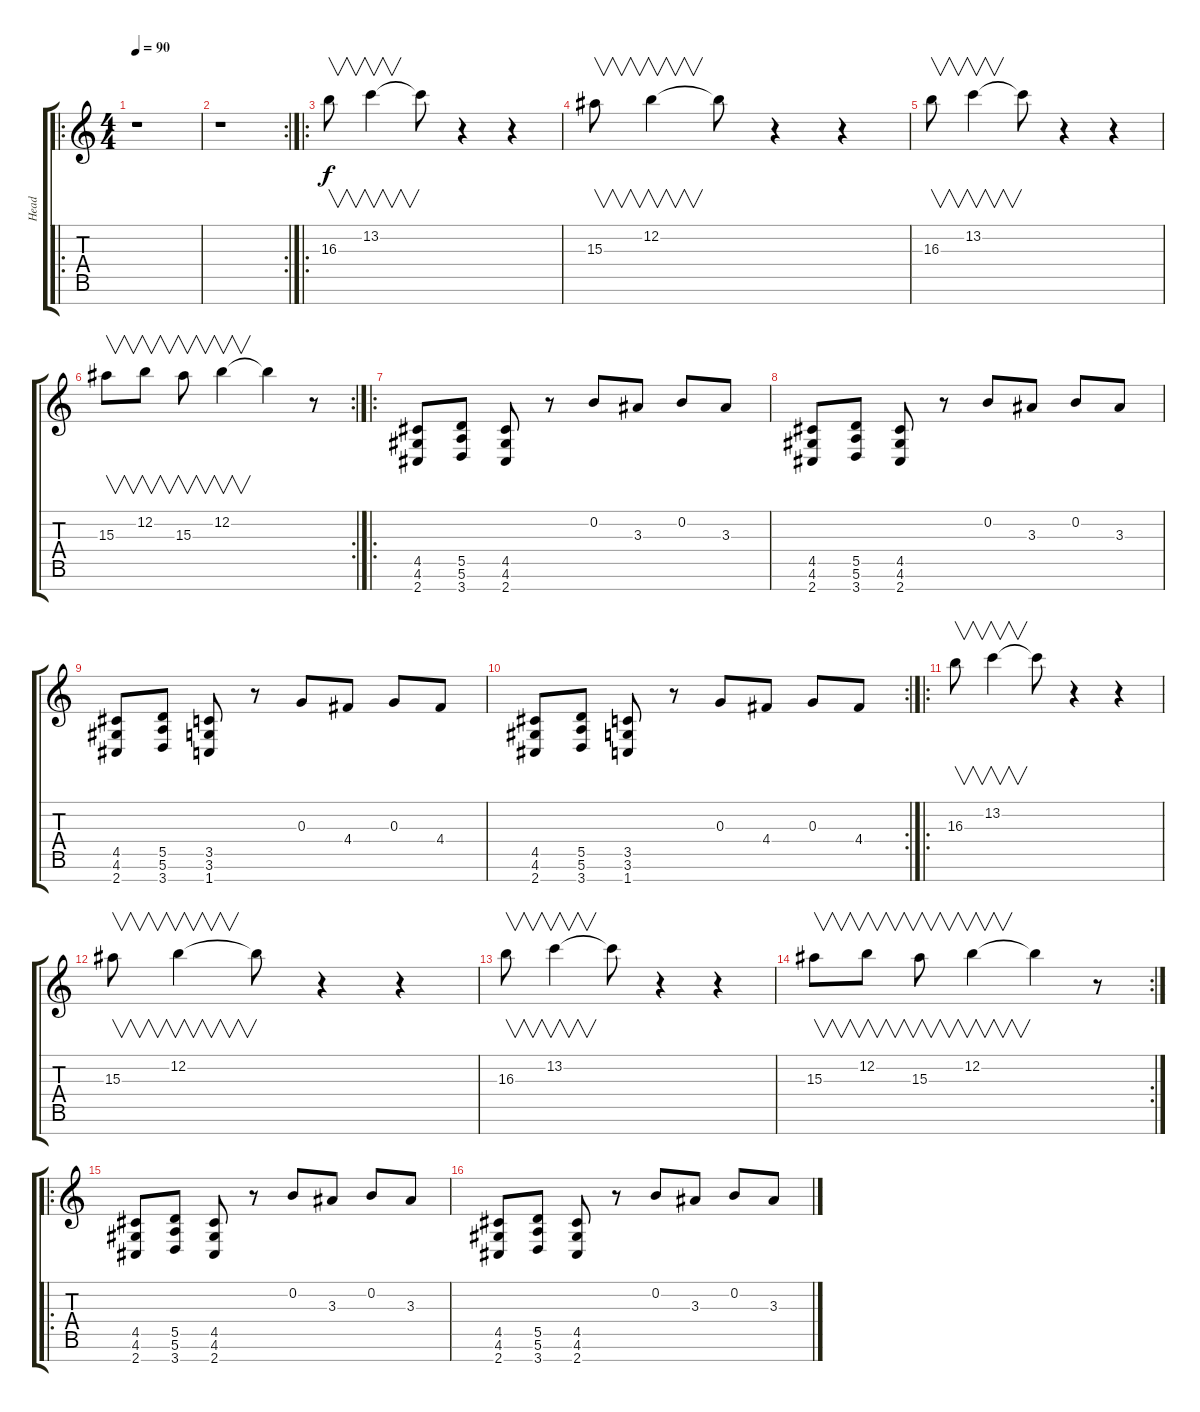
\track ("Head" "Head") {instrument distortionguitar}
\staff {score tabs}
\tuning (E4 B3 G3 D3 A2 E2 B1) {hide}
\ro
\ts (4 4)
\tempo 90
\clef g2
\ks c
r.1{dy f instrument distortionguitar} |
\rc 2
r.1 |
\ro
16.3.8{v instrument synthstrings2} 13.2.4{v} 13.2{t}.8 r.4 r.4 |
15.3.8{v} 12.2.4{v} 12.2{t}.8 r.4 r.4 |
16.3.8{v} 13.2.4{v} 13.2{t}.8 r.4 r.4 |
\rc 2
15.3.8{v} 12.2.8{v} 15.3.8{v} 12.2.4{v} 12.2{t}.4 r.8 |
\ro
(4.5 4.6 2.7).8{instrument distortionguitar} (5.5 5.6 3.7).8 (4.5 4.6 2.7).8 r.8 0.2.8 3.3.8 0.2.8 3.3.8 |
(4.5 4.6 2.7).8{instrument distortionguitar} (5.5 5.6 3.7).8 (4.5 4.6 2.7).8 r.8 0.2.8 3.3.8 0.2.8 3.3.8 |
(4.5 4.6 2.7).8 (5.5 5.6 3.7).8 (3.5 3.6 1.7).8 r.8 0.3.8 4.4.8 0.3.8 4.4.8 |
\rc 2
(4.5 4.6 2.7).8 (5.5 5.6 3.7).8 (3.5 3.6 1.7).8 r.8 0.3.8 4.4.8 0.3.8 4.4.8 |
\ro
16.3.8{v instrument synthstrings2} 13.2.4{v} 13.2{t}.8 r.4 r.4 |
15.3.8{v} 12.2.4{v} 12.2{t}.8 r.4 r.4 |
16.3.8{v} 13.2.4{v} 13.2{t}.8 r.4 r.4 |
\rc 2
15.3.8{v} 12.2.8{v} 15.3.8{v} 12.2.4{v} 12.2{t}.4 r.8 |
\ro
(4.5 4.6 2.7).8{instrument distortionguitar} (5.5 5.6 3.7).8 (4.5 4.6 2.7).8 r.8 0.2.8 3.3.8 0.2.8 3.3.8 |
(4.5 4.6 2.7).8{instrument distortionguitar} (5.5 5.6 3.7).8 (4.5 4.6 2.7).8 r.8 0.2.8 3.3.8 0.2.8 3.3.8
